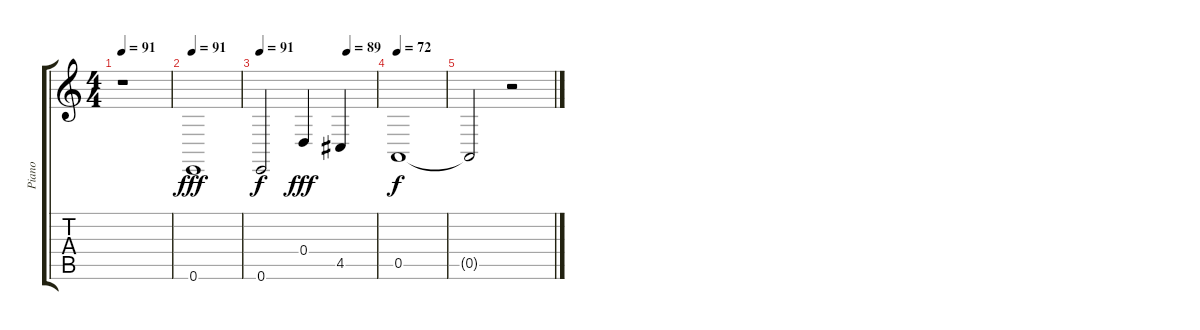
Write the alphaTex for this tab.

\track ("Piano" "Piano") {instrument acousticgrandpiano}
\staff {score tabs}
\tuning (E4 B3 G3 D3 A2 E2) {hide}
\ts (4 4)
\tempo 91
\clef g2
\ks c
r.1{dy fff} |
\tempo 91
0.6.1 |
\tempo 91
\tempo (89 0.75)
0.6.2{dy f} 0.4.4{dy fff} 4.5.4 |
\tempo 72
0.5.1{dy f} |
0.5{t}.2 r.2
